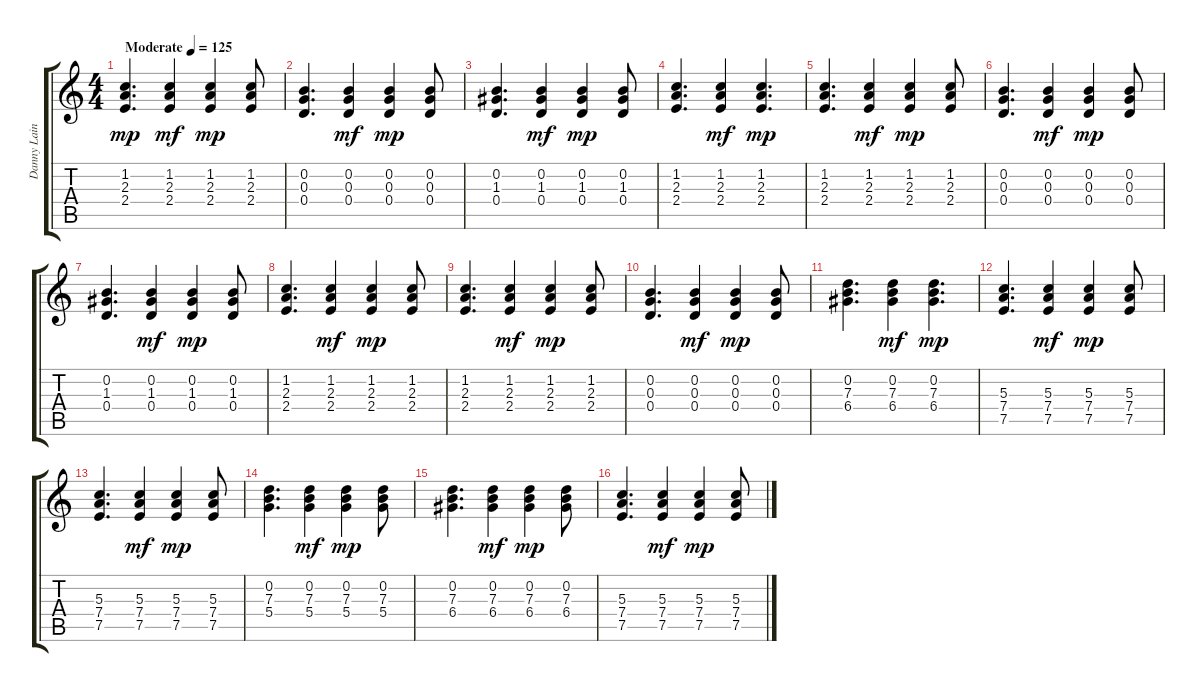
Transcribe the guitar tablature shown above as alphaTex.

\track ("Danny Laine" "Danny Lain") {instrument acousticguitarsteel}
\staff {score tabs}
\tuning (E4 B3 G3 D3 A2 E2) {hide}
\ts (4 4)
\tempo (125 "Moderate")
\clef g2
\ks c
(1.2 2.3 2.4).4{d dy mp instrument acousticguitarsteel} (1.2 2.3 2.4).4{dy mf} (1.2 2.3 2.4).4{dy mp} (1.2 2.3 2.4).8 |
(0.2 0.3 0.4).4{d} (0.2 0.3 0.4).4{dy mf} (0.2 0.3 0.4).4{dy mp} (0.2 0.3 0.4).8 |
(0.2 1.3 0.4).4{d} (0.2 1.3 0.4).4{dy mf} (0.2 1.3 0.4).4{dy mp} (0.2 1.3 0.4).8 |
(1.2 2.3 2.4).4{d} (1.2 2.3 2.4).4{dy mf} (1.2 2.3 2.4).4{d dy mp} |
(1.2 2.3 2.4).4{d} (1.2 2.3 2.4).4{dy mf} (1.2 2.3 2.4).4{dy mp} (1.2 2.3 2.4).8 |
(0.2 0.3 0.4).4{d} (0.2 0.3 0.4).4{dy mf} (0.2 0.3 0.4).4{dy mp} (0.2 0.3 0.4).8 |
(0.2 1.3 0.4).4{d} (0.2 1.3 0.4).4{dy mf} (0.2 1.3 0.4).4{dy mp} (0.2 1.3 0.4).8 |
(1.2 2.3 2.4).4{d} (1.2 2.3 2.4).4{dy mf} (1.2 2.3 2.4).4{dy mp} (1.2 2.3 2.4).8 |
(1.2 2.3 2.4).4{d} (1.2 2.3 2.4).4{dy mf} (1.2 2.3 2.4).4{dy mp} (1.2 2.3 2.4).8 |
(0.2 0.3 0.4).4{d} (0.2 0.3 0.4).4{dy mf} (0.2 0.3 0.4).4{dy mp} (0.2 0.3 0.4).8 |
(0.2 7.3 6.4).4{d} (0.2 7.3 6.4).4{dy mf} (0.2 7.3 6.4).4{d dy mp} |
(5.3 7.4 7.5).4{d} (5.3 7.4 7.5).4{dy mf} (5.3 7.4 7.5).4{dy mp} (5.3 7.4 7.5).8 |
(5.3 7.4 7.5).4{d} (5.3 7.4 7.5).4{dy mf} (5.3 7.4 7.5).4{dy mp} (5.3 7.4 7.5).8 |
(0.2 7.3 5.4).4{d} (0.2 7.3 5.4).4{dy mf} (0.2 7.3 5.4).4{dy mp} (0.2 7.3 5.4).8 |
(0.2 7.3 6.4).4{d} (0.2 7.3 6.4).4{dy mf} (0.2 7.3 6.4).4{dy mp} (0.2 7.3 6.4).8 |
(5.3 7.4 7.5).4{d} (5.3 7.4 7.5).4{dy mf} (5.3 7.4 7.5).4{dy mp} (5.3 7.4 7.5).8
